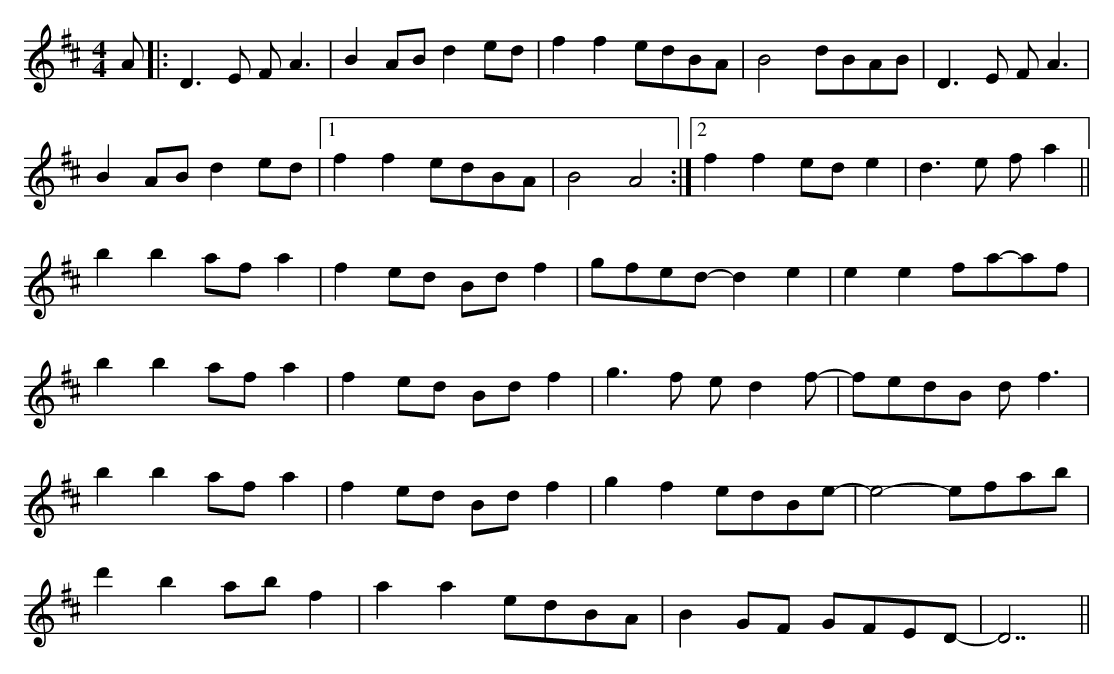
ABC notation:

X:1
M:4/4
K:D
A|:D3E FA3|B2AB d2ed|f2f2 edBA|B4dBAB|D3E FA3|
B2AB d2ed|1 f2f2 edBA|B4A4:|2 f2f2 ede2|d3e fa2||
b2b2 afa2|f2ed Bdf2|gfed-d2e2|e2e2 fa-af|
b2b2 afa2|f2ed Bdf2|g3f ed2f-|fedB df3|
b2b2 afa2|f2ed Bdf2|g2f2 edBe-|e4-efab|
d'2b2 abf2|a2a2 edBA|B2GF GFED-|D7||
